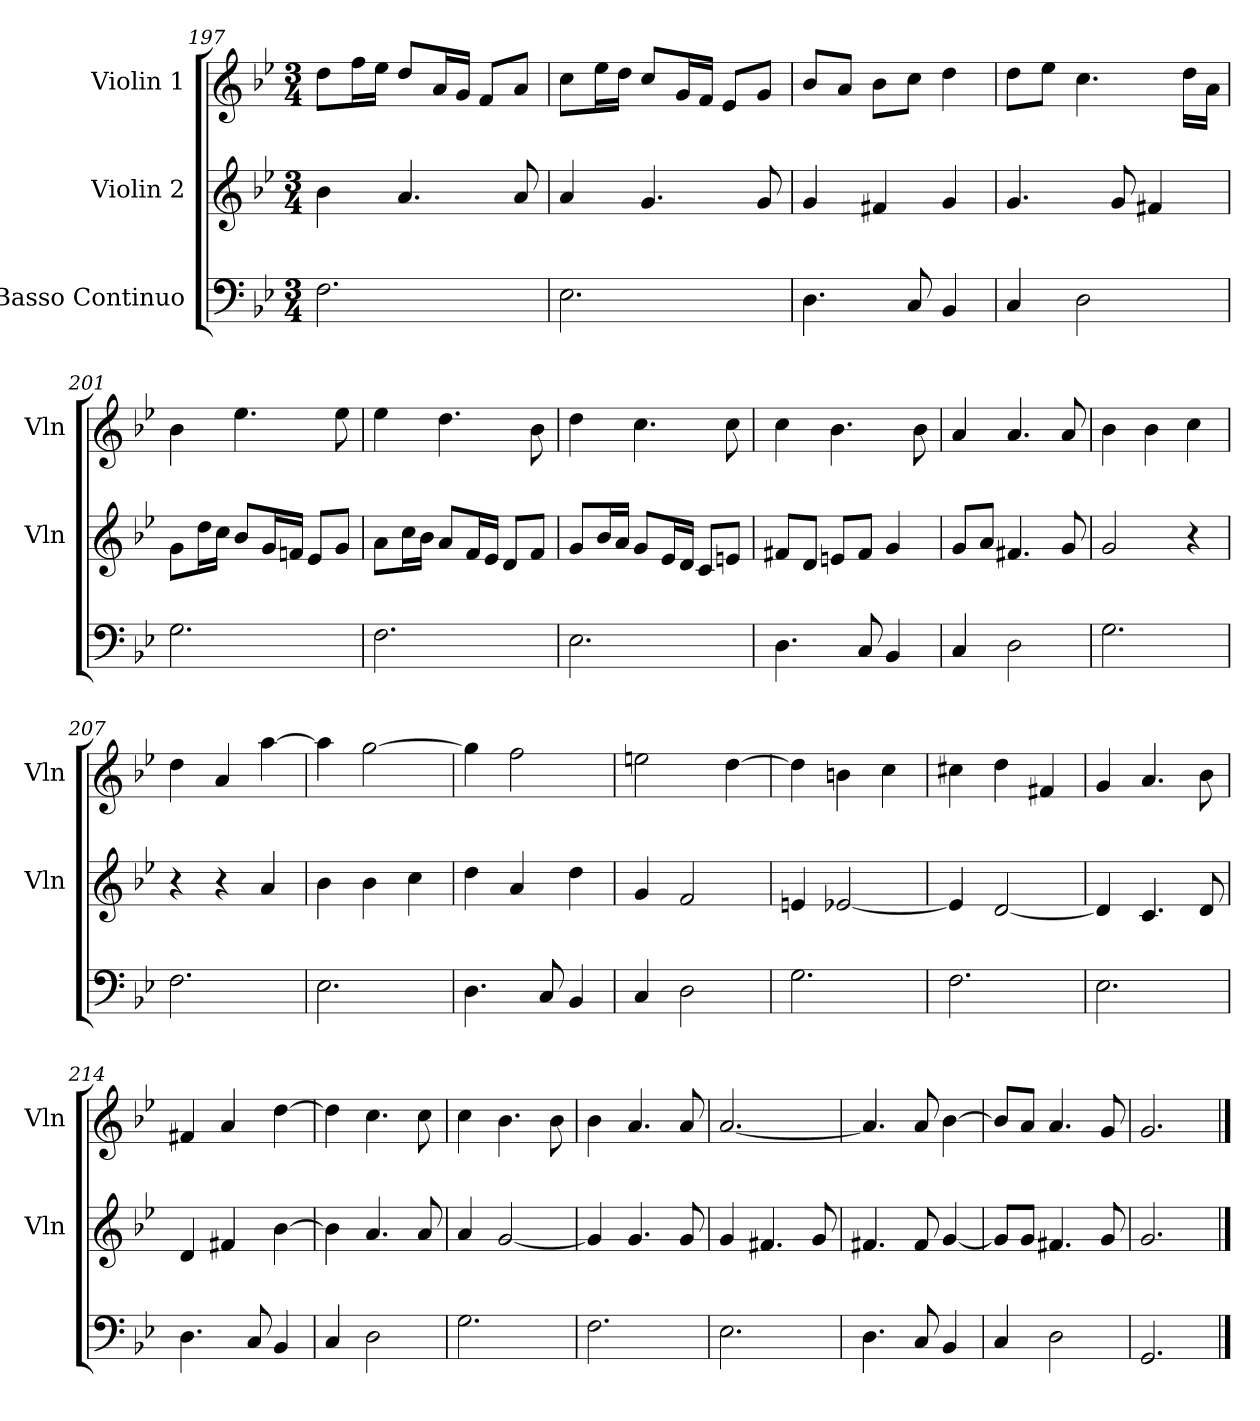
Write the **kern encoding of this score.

**kern	**kern	**kern
*part3	*part2	*part1
*staff3	*staff2	*staff1
*I"Basso Continuo	*I"Violin 2	*I"Violin 1
*	*I'Vln	*I'Vln
*clefF4	*clefG2	*clefG2
*k[b-e-]	*k[b-e-]	*k[b-e-]
*M3/4	*M3/4	*M3/4
=197	=197	=197
2.F\	4b-\	8dd\L
.	.	16ff\L
.	.	16ee-\JJ
.	4.a/	8dd/L
.	.	16a/L
.	.	16g/JJ
.	.	8f/L
.	8a/	8a/J
=198	=198	=198
2.E-\	4a/	8cc\L
.	.	16ee-\L
.	.	16dd\JJ
.	4.g/	8cc/L
.	.	16g/L
.	.	16f/JJ
.	.	8e-/L
.	8g/	8g/J
=199	=199	=199
4.D\	4g/	8b-/L
.	.	8a/J
.	4f#X/	8b-\L
8C/	.	8cc\J
4BB-/	4g/	4dd\
=200	=200	=200
4C/	4.g/	8dd\L
.	.	8ee-\J
2D\	.	4.cc\
.	8g/	.
.	4f#X/	.
.	.	16dd\LL
.	.	16a\JJ
!!LO:PB:g=z
=201	=201	=201
2.G\	8g\L	4b-\
.	16dd\L	.
.	16cc\JJ	.
.	8b-/L	4.ee-\
.	16g/L	.
.	16fn/JJ	.
.	8e-/L	.
.	8g/J	8ee-\
=202	=202	=202
2.F\	8a\L	4ee-\
.	16cc\L	.
.	16b-\JJ	.
.	8a/L	4.dd\
.	16f/L	.
.	16e-/JJ	.
.	8d/L	.
.	8f/J	8b-\
=203	=203	=203
2.E-\	8g/L	4dd\
.	16b-/L	.
.	16a/JJ	.
.	8g/L	4.cc\
.	16e-/L	.
.	16d/JJ	.
.	8c/L	.
.	8en/J	8cc\
=204	=204	=204
4.D\	8f#X/L	4cc\
.	8d/J	.
.	8en/L	4.b-\
8C/	8f#/J	.
4BB-/	4g/	.
.	.	8b-\
=205	=205	=205
4C/	8g/L	4a/
.	8a/J	.
2D\	4.f#X/	4.a/
.	8g/	8a/
!!LO:LB:g=z
=206	=206	=206
2.G\	2g/	4b-\
.	.	4b-\
.	4r	4cc\
=207	=207	=207
2.F\	4r	4dd\
.	4r	4a/
.	4a/	[4aa\
=208	=208	=208
2.E-\	4b-\	4aa\]
.	4b-\	[2gg\
.	4cc\	.
=209	=209	=209
4.D\	4dd\	4gg\]
.	4a/	2ff\
8C/	.	.
4BB-/	4dd\	.
=210	=210	=210
4C/	4g/	2een\
2D\	2f/	.
.	.	[4dd\
!!LO:LB:g=z
=211	=211	=211
2.G\	4en/	4dd\]
.	[2e-X/	4bn\
.	.	4cc\
=212	=212	=212
2.F\	4e-/]	4cc#X\
.	[2d/	4dd\
.	.	4f#X/
=213	=213	=213
2.E-\	4d/]	4g/
.	4.c/	4.a/
.	8d/	8b-\
=214	=214	=214
4.D\	4d/	4f#X/
.	4f#X/	4a/
8C/	.	.
4BB-/	[4b-\	[4dd\
=215	=215	=215
4C/	4b-\]	4dd\]
2D\	4.a/	4.cc\
.	8a/	8cc\
!!LO:LB:g=z
=216	=216	=216
2.G\	4a/	4cc\
.	[2g/	4.b-\
.	.	8b-\
=217	=217	=217
2.F\	4g/]	4b-\
.	4.g/	4.a/
.	8g/	8a/
=218	=218	=218
2.E-\	4g/	[2.a/
.	4.f#X/	.
.	8g/	.
=219	=219	=219
4.D\	4.f#X/	4.a/]
8C/	8f#/	8a/
4BB-/	[4g/	[4b-\
=220	=220	=220
4C/	8g/L]	8b-/L]
.	8g/J	8a/J
2D\	4.f#X/	4.a/
.	8g/	8g/
=221	=221	=221
2.GG/	2.g/	2.g/
==	==	==
*-	*-	*-
